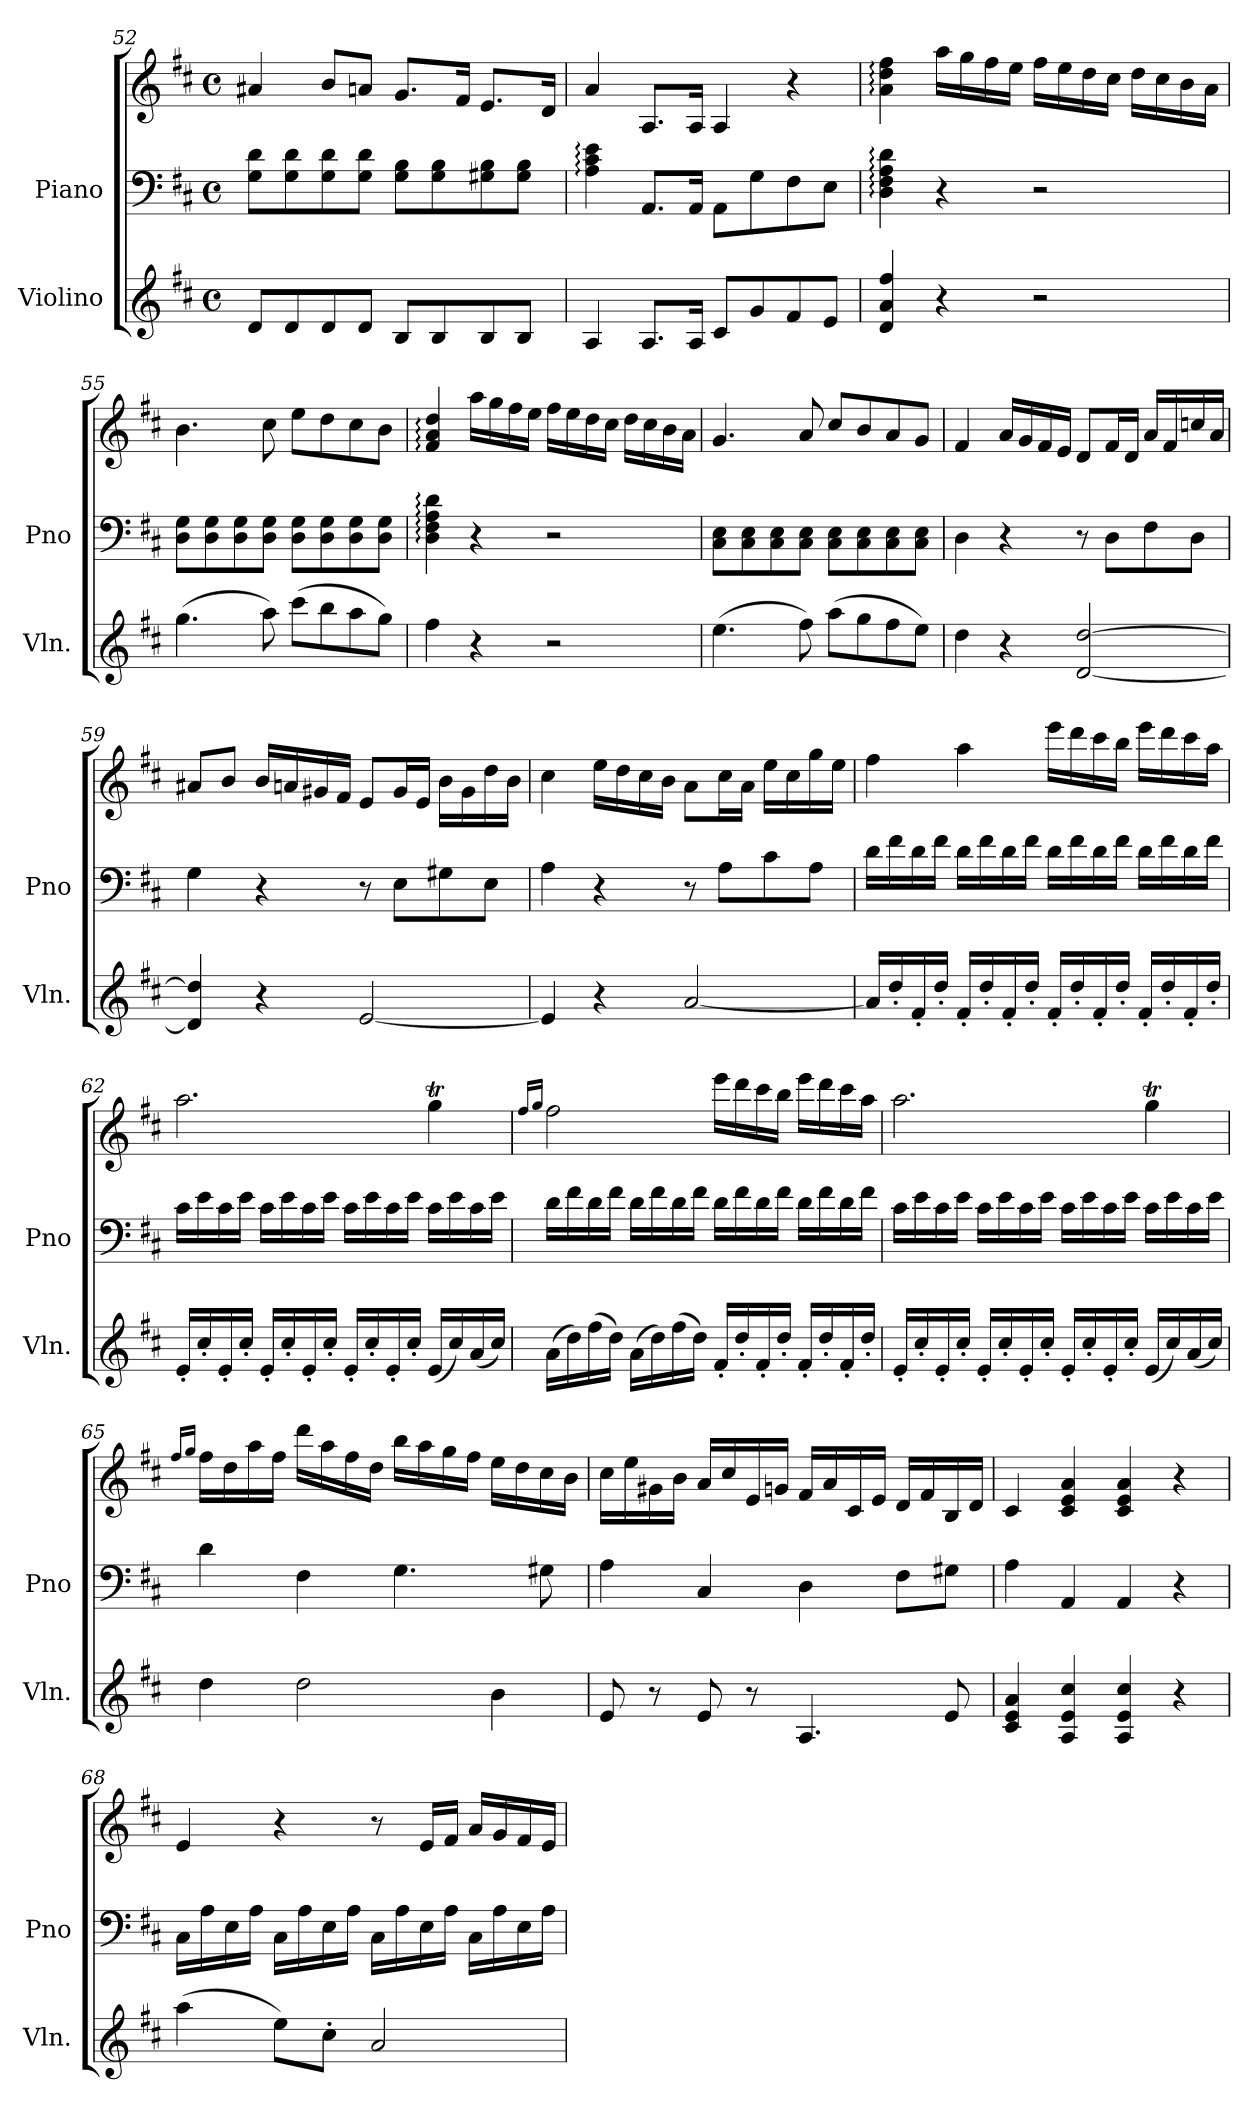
**kern	**kern	**kern
*part2	*part1	*part1
*staff3	*staff2	*staff1
*I"Violino	*I"Piano	*
*I'Vln.	*I'Pno	*
!!LO:LB:g=z
*clefG2	*clefF4	*clefG2
*k[f#c#]	*k[f#c#]	*k[f#c#]
*M4/4	*M4/4	*M4/4
*met(c)	*met(c)	*met(c)
=52	=52	=52
8d/L	8G\ 8d\L	4a#X/
8d/	8G\ 8d\	.
8d/	8G\ 8d\	8b/L
8d/J	8G\ 8d\J	8an/J
8B/L	8G\ 8B\L	8.g/L
8B/	8G\ 8B\	.
.	.	16f#/Jk
8B/	8G#X\ 8B\	8.e/L
8B/J	8G#\ 8B\J	.
.	.	16d/Jk
=53	=53	=53
4A/	4A\: 4c#\: 4e\:	4a/
8.A/L	8.AA/L	8.A/L
16A/Jk	16AA/Jk	16A/Jk
8c#/L	8AA\L	4A/
8g/	8G\	.
8f#/	8F#\	4r
8e/J	8E\J	.
=54	=54	=54
4d/ 4a/ 4ff#/	4D\: 4F#\: 4A\: 4d\:	4a\: 4dd\: 4ff#\:
4r	4r	16aa\LL
.	.	16gg\
.	.	16ff#\
.	.	16ee\JJ
2r	2r	16ff#\LL
.	.	16ee\
.	.	16dd\
.	.	16cc#\JJ
.	.	16dd\LL
.	.	16cc#\
.	.	16b\
.	.	16a\JJ
!!LO:LB:g=z
=55	=55	=55
(>4.gg\	8D\ 8G\L	4.b\
.	8D\ 8G\	.
.	8D\ 8G\	.
8aa\)	8D\ 8G\J	8cc#\
(>8ccc#\L	8D\ 8G\L	8ee\L
8bb\	8D\ 8G\	8dd\
8aa\	8D\ 8G\	8cc#\
8gg\J)	8D\ 8G\J	8b\J
=56	=56	=56
4ff#\	4D\: 4F#\: 4A\: 4d\:	4f#/: 4a/: 4dd/:
4r	4r	16aa\LL
.	.	16gg\
.	.	16ff#\
.	.	16ee\JJ
2r	2r	16ff#\LL
.	.	16ee\
.	.	16dd\
.	.	16cc#\JJ
.	.	16dd\LL
.	.	16cc#\
.	.	16b\
.	.	16a\JJ
=57	=57	=57
(>4.ee\	8C#\ 8E\L	4.g/
.	8C#\ 8E\	.
.	8C#\ 8E\	.
8ff#\)	8C#\ 8E\J	8a/
(>8aa\L	8C#\ 8E\L	8cc#/L
8gg\	8C#\ 8E\	8b/
8ff#\	8C#\ 8E\	8a/
8ee\J)	8C#\ 8E\J	8g/J
!!LO:PB:g=z
=58	=58	=58
4dd\	4D\	4f#/
4r	4r	16a/LL
.	.	16g/
.	.	16f#/
.	.	16e/JJ
[2d/ [2dd/	8r	8d/L
.	8D\L	16f#/L
.	.	16d/JJ
.	8F#\	16a/LL
.	.	16f#/
.	8D\J	16ccn/
.	.	16a/JJ
=59	=59	=59
4d/] 4dd/]	4G\	8a#X/L
.	.	8b/J
4r	4r	16b/LL
.	.	16an/
.	.	16g#X/
.	.	16f#/JJ
[2e/	8r	8e/L
.	8E\L	16g#/L
.	.	16e/JJ
.	8G#X\	16b\LL
.	.	16g#\
.	8E\J	16dd\
.	.	16b\JJ
=60	=60	=60
4e/]	4A\	4cc#\
4r	4r	16ee\LL
.	.	16dd\
.	.	16cc#\
.	.	16b\JJ
[2a/	8r	8a\L
.	8A\L	16cc#\L
.	.	16a\JJ
.	8c#\	16ee\LL
.	.	16cc#\
.	8A\J	16gg\
.	.	16ee\JJ
!!LO:LB:g=z
=61	=61	=61
16a/LL]	16d\LL	4ff#\
16dd'/	16f#\	.
16f#'/	16d\	.
16dd'/JJ	16f#\JJ	.
16f#'/LL	16d\LL	4aa\
16dd'/	16f#\	.
16f#'/	16d\	.
16dd'/JJ	16f#\JJ	.
16f#'/LL	16d\LL	16eee\LL
16dd'/	16f#\	16ddd\
16f#'/	16d\	16ccc#\
16dd'/JJ	16f#\JJ	16bb\JJ
16f#'/LL	16d\LL	16eee\LL
16dd'/	16f#\	16ddd\
16f#'/	16d\	16ccc#\
16dd'/JJ	16f#\JJ	16aa\JJ
!!LO:LB:g=z
=62	=62	=62
16e'/LL	16c#\LL	2.aa\
16cc#'/	16e\	.
16e'/	16c#\	.
16cc#'/JJ	16e\JJ	.
16e'/LL	16c#\LL	.
16cc#'/	16e\	.
16e'/	16c#\	.
16cc#'/JJ	16e\JJ	.
16e'/LL	16c#\LL	.
16cc#'/	16e\	.
16e'/	16c#\	.
16cc#'/JJ	16e\JJ	.
(<16e/LL	16c#\LL	4ggT\
16cc#/)	16e\	.
(<16a/	16c#\	.
16cc#/JJ)	16e\JJ	.
!!LO:LB:g=z
=63	=63	=63
.	.	16qff#/LL
.	.	16qgg/JJ
(>16a\LL	16d\LL	2ff#\
16dd\)	16f#\	.
(>16ff#\	16d\	.
16dd\JJ)	16f#\JJ	.
(>16a\LL	16d\LL	.
16dd\)	16f#\	.
(>16ff#\	16d\	.
16dd\JJ)	16f#\JJ	.
16f#'/LL	16d\LL	16eee\LL
16dd'/	16f#\	16ddd\
16f#'/	16d\	16ccc#\
16dd'/JJ	16f#\JJ	16bb\JJ
16f#'/LL	16d\LL	16eee\LL
16dd'/	16f#\	16ddd\
16f#'/	16d\	16ccc#\
16dd'/JJ	16f#\JJ	16aa\JJ
!!LO:LB:g=z
=64	=64	=64
16e'/LL	16c#\LL	2.aa\
16cc#'/	16e\	.
16e'/	16c#\	.
16cc#'/JJ	16e\JJ	.
16e'/LL	16c#\LL	.
16cc#'/	16e\	.
16e'/	16c#\	.
16cc#'/JJ	16e\JJ	.
16e'/LL	16c#\LL	.
16cc#'/	16e\	.
16e'/	16c#\	.
16cc#'/JJ	16e\JJ	.
(<16e/LL	16c#\LL	4ggT\
16cc#/)	16e\	.
(<16a/	16c#\	.
16cc#/JJ)	16e\JJ	.
=65	=65	=65
.	.	16qff#/LL
.	.	16qgg/JJ
4dd\	4d\	16ff#\LL
.	.	16dd\
.	.	16aa\
.	.	16ff#\JJ
2dd\	4F#\	16ddd\LL
.	.	16aa\
.	.	16ff#\
.	.	16dd\JJ
.	4.G\	16bb\LL
.	.	16aa\
.	.	16gg\
.	.	16ff#\JJ
4b\	.	16ee\LL
.	.	16dd\
.	8G#X\	16cc#\
.	.	16b\JJ
!!LO:PB:g=z
=66	=66	=66
8e/	4A\	16cc#\LL
.	.	16ee\
8r	.	16g#X\
.	.	16b\JJ
8e/	4C#/	16a/LL
.	.	16cc#/
8r	.	16e/
.	.	16gn/JJ
4.A/	4D\	16f#/LL
.	.	16a/
.	.	16c#/
.	.	16e/JJ
.	8F#\L	16d/LL
.	.	16f#/
8e/	8G#X\J	16B/
.	.	16d/JJ
=67	=67	=67
4c#/ 4e/ 4a/	4A\	4c#/
4A/ 4e/ 4cc#/	4AA/	4c#/ 4e/ 4a/
4A/ 4e/ 4cc#/	4AA/	4c#/ 4e/ 4a/
4r	4r	4r
=68	=68	=68
(>4aa\	16C#\LL	4e/
.	16A\	.
.	16E\	.
.	16A\JJ	.
8ee\L)	16C#\LL	4r
.	16A\	.
8cc#'\J	16E\	.
.	16A\JJ	.
2a/	16C#\LL	8r
.	16A\	.
.	16E\	16e/LL
.	16A\JJ	16f#/JJ
.	16C#\LL	16a/LL
.	16A\	16g/
.	16E\	16f#/
.	16A\JJ	16e/JJ
=	=	=
*-	*-	*-
